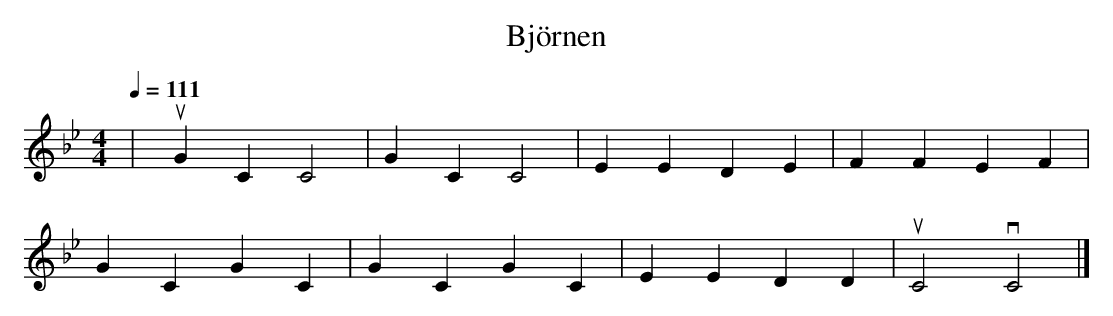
X:1
T: Björnen
M: 4/4
L: 1/4
Q: 111
K: Bb
[V:1] | uGC C2 | GC C2 | EE DE | FF EF |
[V:2] |
[V:1] GC GC | GC GC | EE DD | uC2 vC2 |]
[V:2] |
